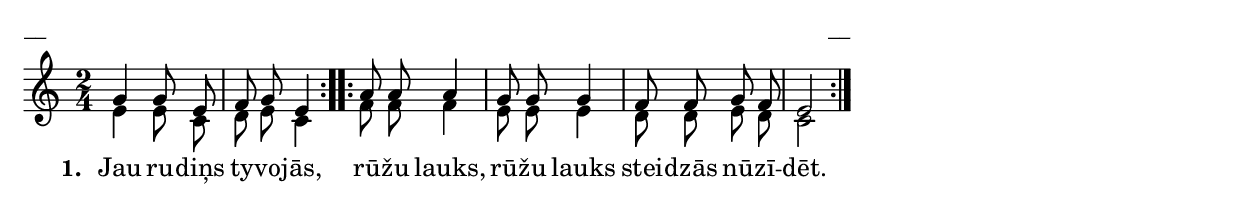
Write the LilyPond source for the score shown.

\version "2.13.18"

\paper {
line-width = 14\cm
left-margin = 0.4\cm
between-system-padding = 0.1\cm
between-system-space = 0.1\cm
}
% SBTZK, p.50
\layout {
indent = #0
ragged-last = ##f
}


voiceA = \relative c' {
\clef "treble"
\key c \major
\time 2/4
  \repeat volta 2 { g'4 g8 e | f g e4 }
  \repeat volta 2 { a8 a a4 | g8 g g4 | f8 f g f | e2 }
}

lyricA = \lyricmode {
  \set stanza = "1. "
Jau ru -- diņs ty -- vo -- jās,
rū -- žu lauks, rū -- žu lauks stei -- dzās nū -- zī -- dēt.
}

voiceB = \relative c' {
\clef "treble"
\key c \major
\time 2/4
  \repeat volta 2 { e4 e8 c | d e c4 }
  \repeat volta 2 { f8 f f4 | e8 e e4 | d8 d e d | c2 }
}

fullScore = <<
%\new ChordNames { \chordsA }
\new Staff {
<<
\new Voice = "voiceA" { \voiceOne \autoBeamOff \voiceA }
\new Voice = "voiceB" { \voiceTwo \autoBeamOff \voiceB }
\lyricsto "voiceA" \new Lyrics  \lyricA
>>
}
>>



\score {
\fullScore
\header { piece = "__" opus = "__" }
}
\markup { \with-color #(x11-color 'white) \sans \smaller "__" }
\score {
\unfoldRepeats
\fullScore
\midi {
\context { \Staff \remove "Staff_performer" }
\context { \Voice \consists "Staff_performer" }
}
}


